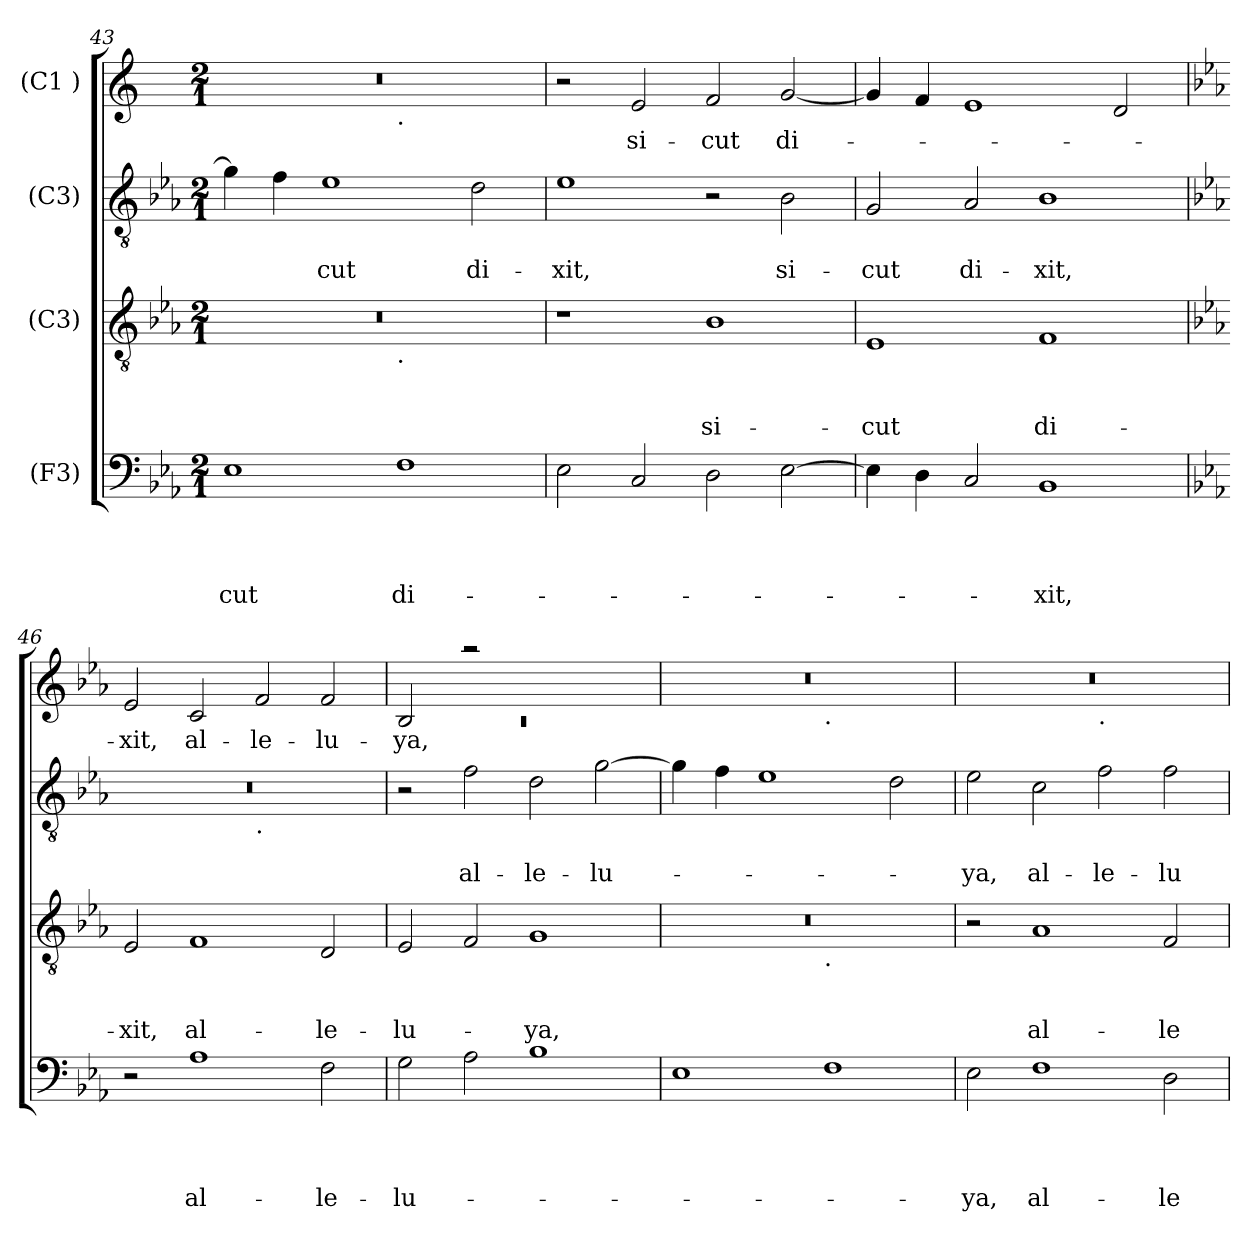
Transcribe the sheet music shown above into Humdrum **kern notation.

**kern	**text	**text	**text	**text	**kern	**text	**text	**text	**kern	**text	**text	**kern	**text
*part4	*part4	*part4	*part4	*part4	*part3	*part3	*part3	*part3	*part2	*part2	*part2	*part1	*part1
*staff4	*staff4	*staff4	*staff4	*staff4	*staff3	*staff3	*staff3	*staff3	*staff2	*staff2	*staff2	*staff1	*staff1
*I"(F3)	*	*	*	*	*I"(C3)	*	*	*	*I"(C3)	*	*	*I"(C1 )	*
*clefF4	*	*	*	*	*clefGv2	*	*	*	*clefGv2	*	*	*clefG2	*
*k[b-e-a-]	*	*	*	*	*k[b-e-a-]	*	*	*	*k[b-e-a-]	*	*	*k[]	*
*E-:	*	*	*	*	*E-:	*	*	*	*E-:	*	*	*C:	*
*M2/1	*	*	*	*	*M2/1	*	*	*	*M2/1	*	*	*M2/1	*
=43	=43	=43	=43	=43	=43	=43	=43	=43	=43	=43	=43	=43	=43
!	!	!	!	!LO:LY:b	!	!	!	!	!	!	!	!	!
*	*	*	*	*	*^	*	*	*	*	*	*	*^	*
1E-	.	.	.	-cut	0r	1ryy	.	.	.	4g\]	.	.	0r	1ryy	.
.	.	.	.	.	.	.	.	.	.	4f\	.	.	.	.	.
!	!	!	!	!	!	!	!	!	!	!	!	!LO:LY:b	!	!	!
.	.	.	.	.	.	.	.	.	.	1e-	.	-cut	.	.	.
!	!	!	!	!	!	!	!	!	!	!	!	!	!	!LO:TX:b:t=.	!
!	!	!	!	!	!	!LO:TX:b:t=.	!	!	!	!	!	!	!	!	!
!	!	!	!	!LO:LY:b	!	!	!	!	!	!	!	!	!	!	!
1F	.	.	.	di-	.	1ryy	.	.	.	.	.	.	.	1ryy	.
!	!	!	!	!	!	!	!	!	!	!	!	!LO:LY:b	!	!	!
.	.	.	.	.	.	.	.	.	.	2d\	.	di-	.	.	.
=44	=44	=44	=44	=44	=44	=44	=44	=44	=44	=44	=44	=44	=44	=44	=44
!	!	!	!	!	!	!	!	!	!	!	!	!LO:LY:b	!	!	!
*	*	*	*	*	*v	*v	*	*	*	*	*	*	*v	*v	*
2E-\	.	.	.	.	1r	.	.	.	1e-	.	-xit,	2r	.
!	!	!	!	!	!	!	!	!	!	!	!	!	!LO:LY:b
2C/	.	.	.	.	.	.	.	.	.	.	.	2e/	si-
!	!	!	!	!	!	!	!	!LO:LY:b	!	!	!	!	!LO:LY:b
2D\	.	.	.	.	1B-	.	.	si-	2r	.	.	2f/	-cut
!	!	!	!	!	!	!	!	!	!	!	!LO:LY:b	!	!LO:LY:b
[>2E-\	.	.	.	.	.	.	.	.	2B-\	.	si-	[<2g/	di-
=45	=45	=45	=45	=45	=45	=45	=45	=45	=45	=45	=45	=45	=45
!	!	!	!	!	!	!	!	!LO:LY:b	!	!	!LO:LY:b	!	!
4E-\]	.	.	.	.	1E-	.	.	-cut	2G/	.	-cut	4g/]	.
4D\	.	.	.	.	.	.	.	.	.	.	.	4f/	.
!	!	!	!	!	!	!	!	!	!	!	!LO:LY:b	!	!
2C/	.	.	.	.	.	.	.	.	2A-/	.	di-	1e	.
!	!	!	!	!LO:LY:b	!	!	!	!LO:LY:b	!	!	!LO:LY:b	!	!
1BB-	.	.	.	-xit,	1F	.	.	di-	1B-	.	-xit,	.	.
.	.	.	.	.	.	.	.	.	.	.	.	2d/	.
!!LO:LB:g=z
=46	=46	=46	=46	=46	=46	=46	=46	=46	=46	=46	=46	=46	=46
*	*	*	*	*	*	*	*	*	*	*	*	*k[b-e-a-]	*
*	*	*	*	*	*	*	*	*	*	*	*	*E-:	*
!	!	!	!	!	!	!	!	!LO:LY:b	!	!	!	!	!LO:LY:b
*	*	*	*	*	*	*	*	*	*^	*	*	*	*
2r	.	.	.	.	2E-/	.	.	-xit,	0r	1ryy	.	.	2e-/	-xit,
!	!	!	!	!LO:LY:b	!	!	!	!LO:LY:b	!	!	!	!	!	!LO:LY:b
1A-	.	.	.	al-	1F	.	.	al-	.	.	.	.	2c/	al-
!	!	!	!	!	!	!	!	!	!	!LO:TX:b:t=.	!	!	!	!
!	!	!	!	!	!	!	!	!	!	!	!	!	!	!LO:LY:b
.	.	.	.	.	.	.	.	.	.	1ryy	.	.	2f/	-le-
!	!	!	!	!LO:LY:b	!	!	!	!LO:LY:b	!	!	!	!	!	!LO:LY:b
2F\	.	.	.	-le-	2D/	.	.	-le-	.	.	.	.	2f/	-lu-
=47	=47	=47	=47	=47	=47	=47	=47	=47	=47	=47	=47	=47	=47	=47
*	*	*	*	*	*	*	*	*	*	*	*	*	*^	*
!	!	!	!	!LO:LY:b	!	!	!	!LO:LY:b	!	!	!	!	!	!LO:N:vis=1	!LO:LY:b
*	*	*	*	*	*	*	*	*	*v	*v	*	*	*	*	*
2G\	.	.	.	-lu-	2E-/	.	.	-lu-	2r	.	.	2B-/	0rc	-ya,
!	!	!	!	!	!	!	!	!	!	!	!LO:LY:b	!	!	!
2A-\	.	.	.	.	2F/	.	.	.	2f\	.	al-	2raa	.	.
!	!	!	!	!	!	!	!	!LO:LY:b	!	!	!LO:LY:b	!	!	!
1B-	.	.	.	.	1G	.	.	-ya,	2d\	.	-le-	1ryy	.	.
!	!	!	!	!	!	!	!	!	!	!	!LO:LY:b	!	!	!
.	.	.	.	.	.	.	.	.	[>2g\	.	-lu-	.	.	.
=48	=48	=48	=48	=48	=48	=48	=48	=48	=48	=48	=48	=48	=48	=48
*	*	*	*	*	*^	*	*	*	*	*	*	*	*	*
1E-	.	.	.	.	0r	1ryy	.	.	.	4g\]	.	.	0r	1ryy	.
.	.	.	.	.	.	.	.	.	.	4f\	.	.	.	.	.
.	.	.	.	.	.	.	.	.	.	1e-	.	.	.	.	.
!	!	!	!	!	!	!	!	!	!	!	!	!	!	!LO:TX:b:t=.	!
!	!	!	!	!	!	!LO:TX:b:t=.	!	!	!	!	!	!	!	!	!
1F	.	.	.	.	.	1ryy	.	.	.	.	.	.	.	1ryy	.
.	.	.	.	.	.	.	.	.	.	2d\	.	.	.	.	.
=49	=49	=49	=49	=49	=49	=49	=49	=49	=49	=49	=49	=49	=49	=49	=49
!	!	!	!	!LO:LY:b	!	!	!	!	!	!	!	!LO:LY:b	!	!	!
*	*	*	*	*	*v	*v	*	*	*	*	*	*	*	*	*
2E-\	.	.	.	-ya,	2r	.	.	.	2e-\	.	-ya,	0r	1ryy	.
!	!	!	!	!LO:LY:b	!	!	!	!LO:LY:b	!	!	!LO:LY:b	!	!	!
1F	.	.	.	al-	1A-	.	.	al-	2c\	.	al-	.	.	.
!	!	!	!	!	!	!	!	!	!	!	!	!	!LO:TX:b:t=.	!
!	!	!	!	!	!	!	!	!	!	!	!LO:LY:b	!	!	!
.	.	.	.	.	.	.	.	.	2f\	.	-le-	.	1ryy	.
!	!	!	!	!LO:LY:b	!	!	!	!LO:LY:b	!	!	!LO:LY:b	!	!	!
2D\	.	.	.	-le-	2F/	.	.	-le-	2f\	.	-lu-	.	.	.
*	*	*	*	*	*	*	*	*	*	*	*	*v	*v	*
=	=	=	=	=	=	=	=	=	=	=	=	=	=
*-	*-	*-	*-	*-	*-	*-	*-	*-	*-	*-	*-	*-	*-
